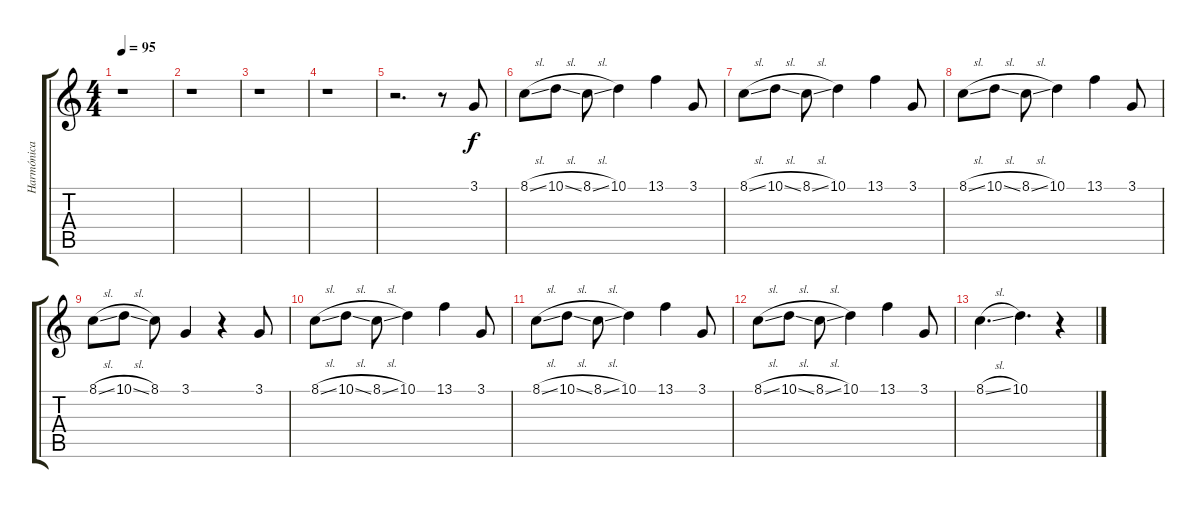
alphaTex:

\track ("Harmónica" "Harmónica") {instrument harmonica}
\staff {score tabs}
\tuning (E4 B3 G3 D3 A2 E2) {hide}
\ts (4 4)
\tempo 95
\clef g2
\ks c
r.1{dy f instrument harmonica} |
r.1 |
r.1 |
r.1 |
r.2{d} r.8 3.1.8 |
8.1{sl}.8 10.1{sl}.8 8.1{sl}.8 10.1.4 13.1.4 3.1.8 |
8.1{sl}.8 10.1{sl}.8 8.1{sl}.8 10.1.4 13.1.4 3.1.8 |
8.1{sl}.8 10.1{sl}.8 8.1{sl}.8 10.1.4 13.1.4 3.1.8 |
8.1{sl}.8 10.1{sl}.8 8.1.8 3.1.4 r.4 3.1.8 |
8.1{sl}.8 10.1{sl}.8 8.1{sl}.8 10.1.4 13.1.4 3.1.8 |
8.1{sl}.8 10.1{sl}.8 8.1{sl}.8 10.1.4 13.1.4 3.1.8 |
8.1{sl}.8 10.1{sl}.8 8.1{sl}.8 10.1.4 13.1.4 3.1.8 |
8.1{sl}.4{d} 10.1.4{d} r.4
